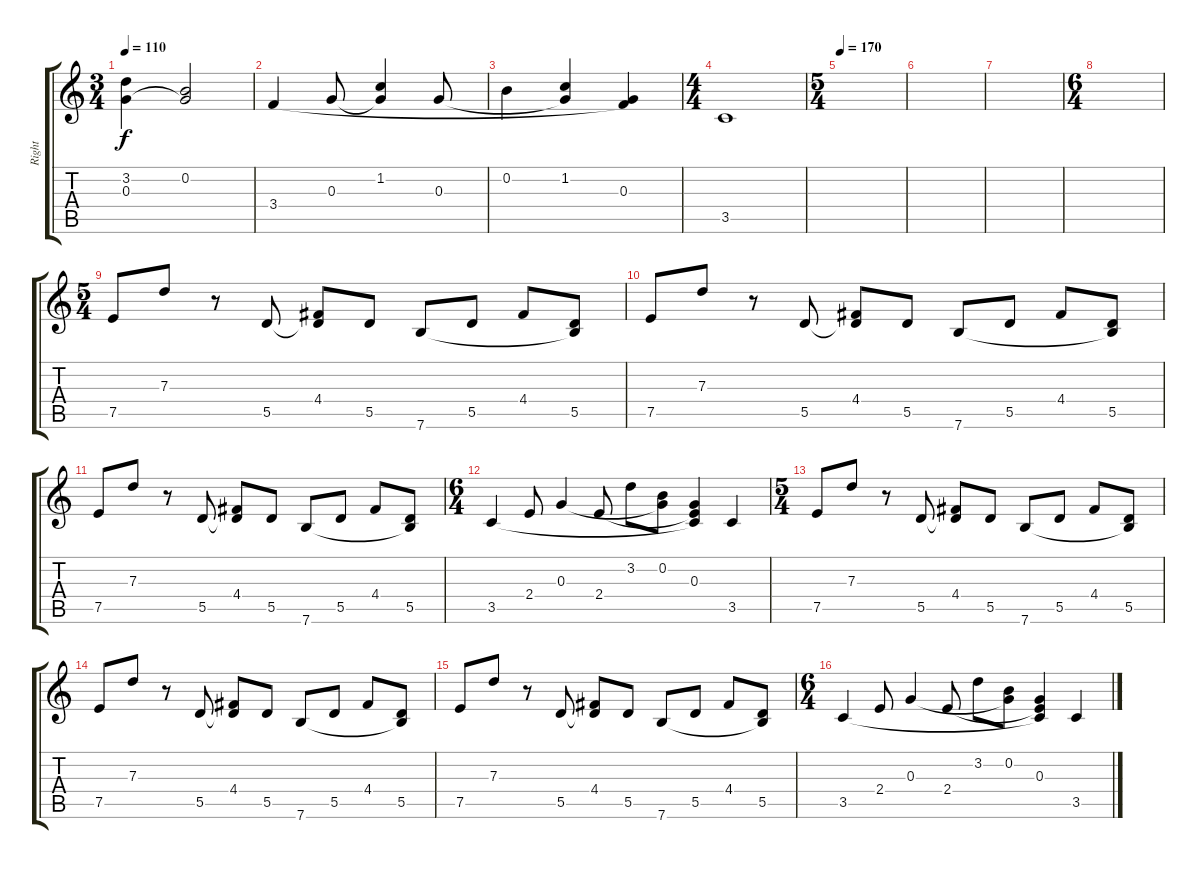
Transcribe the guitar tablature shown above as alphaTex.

\track ("Right" "Right") {instrument electricguitarjazz}
\staff {score tabs}
\tuning (E4 B3 G3 D3 A2 E2) {hide}
\ts (3 4)
\tempo 110
\clef g2
\ks c
(3.2 0.3).4{dy f} (0.2 0.3{t}).2 |
3.4.4 0.3.8 (1.2 0.3{t}).4 0.3.8 |
0.2.4 (1.2 0.3{t}).4 (0.3 3.4{t}).4 |
\ts (4 4)
3.5.1 |
\ts (5 4)
\tempo 170
|
|
|
\ts (6 4)
|
\ts (5 4)
7.5.8 7.3.8 r.8 5.5.8 (4.4 5.5{t}).8 5.5.8 7.6.8 5.5.8 4.4.8 (5.5 7.6{t}).8 |
7.5.8 7.3.8 r.8 5.5.8 (4.4 5.5{t}).8 5.5.8 7.6.8 5.5.8 4.4.8 (5.5 7.6{t}).8 |
7.5.8 7.3.8 r.8 5.5.8 (4.4 5.5{t}).8 5.5.8 7.6.8 5.5.8 4.4.8 (5.5 7.6{t}).8 |
\ts (6 4)
3.5.4 2.4.8 0.3.4 2.4.8 3.2.8 (0.2 0.3{t}).8 (0.3 2.4{t} 3.5{t}).4 3.5.4 |
\ts (5 4)
7.5.8 7.3.8 r.8 5.5.8 (4.4 5.5{t}).8 5.5.8 7.6.8 5.5.8 4.4.8 (5.5 7.6{t}).8 |
7.5.8 7.3.8 r.8 5.5.8 (4.4 5.5{t}).8 5.5.8 7.6.8 5.5.8 4.4.8 (5.5 7.6{t}).8 |
7.5.8 7.3.8 r.8 5.5.8 (4.4 5.5{t}).8 5.5.8 7.6.8 5.5.8 4.4.8 (5.5 7.6{t}).8 |
\ts (6 4)
3.5.4 2.4.8 0.3.4 2.4.8 3.2.8 (0.2 0.3{t}).8 (0.3 2.4{t} 3.5{t}).4 3.5.4
